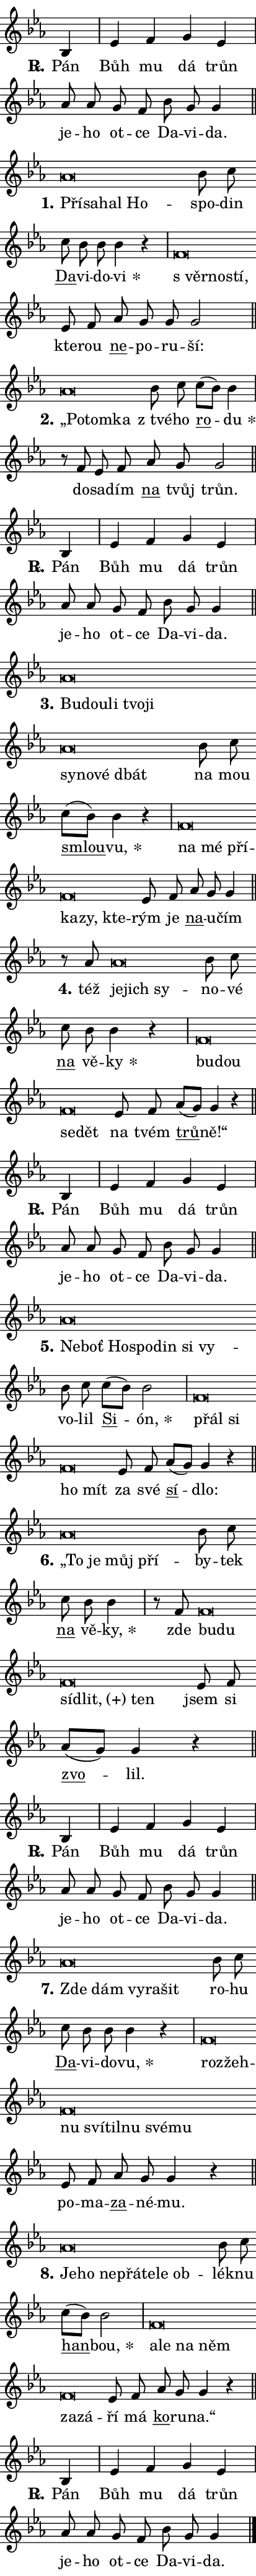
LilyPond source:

\version "2.22.1"
\header { tagline = "" }
\paper {
  indent = 0\cm
  top-margin = 0\cm
  right-margin = 0\cm
  bottom-margin = 0\cm
  left-margin = 0\cm
  paper-width = 7\cm
  page-breaking = #ly:one-page-breaking
  system-system-spacing.basic-distance = #11
  score-system-spacing.basic-distance = #11.3
  ragged-last = ##f
}


%% Author: Thomas Morley
%% https://lists.gnu.org/archive/html/lilypond-user/2020-05/msg00002.html
#(define (line-position grob)
"Returns position of @var[grob} in current system:
   @code{'start}, if at first time-step
   @code{'end}, if at last time-step
   @code{'middle} otherwise
"
  (let* ((col (ly:item-get-column grob))
         (ln (ly:grob-object col 'left-neighbor))
         (rn (ly:grob-object col 'right-neighbor))
         (col-to-check-left (if (ly:grob? ln) ln col))
         (col-to-check-right (if (ly:grob? rn) rn col))
         (break-dir-left
           (and
             (ly:grob-property col-to-check-left 'non-musical #f)
             (ly:item-break-dir col-to-check-left)))
         (break-dir-right
           (and
             (ly:grob-property col-to-check-right 'non-musical #f)
             (ly:item-break-dir col-to-check-right))))
        (cond ((eqv? 1 break-dir-left) 'start)
              ((eqv? -1 break-dir-right) 'end)
              (else 'middle))))

#(define (tranparent-at-line-position vctor)
  (lambda (grob)
  "Relying on @code{line-position} select the relevant enry from @var{vctor}.
Used to determine transparency,"
    (case (line-position grob)
      ((end) (not (vector-ref vctor 0)))
      ((middle) (not (vector-ref vctor 1)))
      ((start) (not (vector-ref vctor 2))))))

noteHeadBreakVisibility =
#(define-music-function (break-visibility)(vector?)
"Makes @code{NoteHead}s transparent relying on @var{break-visibility}"
#{
  \override NoteHead.transparent =
    #(tranparent-at-line-position break-visibility)
#})

#(define delete-ledgers-for-transparent-note-heads
  (lambda (grob)
    "Reads whether a @code{NoteHead} is transparent.
If so this @code{NoteHead} is removed from @code{'note-heads} from
@var{grob}, which is supposed to be @code{LedgerLineSpanner}.
As a result ledgers are not printed for this @code{NoteHead}"
    (let* ((nhds-array (ly:grob-object grob 'note-heads))
           (nhds-list
             (if (ly:grob-array? nhds-array)
                 (ly:grob-array->list nhds-array)
                 '()))
           ;; Relies on the transparent-property being done before
           ;; Staff.LedgerLineSpanner.after-line-breaking is executed.
           ;; This is fragile ...
           (to-keep
             (remove
               (lambda (nhd)
                 (ly:grob-property nhd 'transparent #f))
               nhds-list)))
      ;; TODO find a better method to iterate over grob-arrays, similiar
      ;; to filter/remove etc for lists
      ;; For now rebuilt from scratch
      (set! (ly:grob-object grob 'note-heads)  '())
      (for-each
        (lambda (nhd)
          (ly:pointer-group-interface::add-grob grob 'note-heads nhd))
        to-keep))))

hideNotes = {
  \noteHeadBreakVisibility #begin-of-line-visible
}
unHideNotes = {
  \noteHeadBreakVisibility #all-visible
}

% work-around for resetting accidentals
% https://lilypond.org/doc/v2.23/Documentation/notation/displaying-rhythms#unmetered-music
cadenzaMeasure = {
  \cadenzaOff
  \partial 1024 s1024
  \cadenzaOn
}

#(define-markup-command (accent layout props text) (markup?)
  "Underline accented syllable"
  (interpret-markup layout props
    #{\markup \override #'(offset . 4.3) \underline { #text }#}))

responsum = \markup \concat {
  "R" \hspace #-1.05 \path #0.1 #'((moveto 0 0.07) (lineto 0.9 0.8)) \hspace #0.05 "."
}

\layout {
    \context {
        \Staff
        \remove "Time_signature_engraver"
        \override LedgerLineSpanner.after-line-breaking = #delete-ledgers-for-transparent-note-heads
    }
    \context {
        \Voice {
            \override NoteHead.output-attributes = #'((class . "notehead"))
            \override Hairpin.height = #0.55
        }
    }
    \context {
        \Lyrics {
            \override StanzaNumber.output-attributes = #'((class . "stanzanumber"))
            \override LyricSpace.minimum-distance = #0.9
            \override LyricText.font-name = #"TeX Gyre Schola"
            \override LyricText.font-size = 1
            \override StanzaNumber.font-name = #"TeX Gyre Schola Bold"
            \override StanzaNumber.font-size = 1
        }
    }
}

% magnetic-lyrics.ily
%
%   written by
%     Jean Abou Samra <jean@abou-samra.fr>
%     Werner Lemberg <wl@gnu.org>
%
%   adapted by
%     Jiri Hon <jiri.hon@gmail.com>
%
% Version 2022-Apr-15

% https://www.mail-archive.com/lilypond-user@gnu.org/msg149350.html

#(define (Left_hyphen_pointer_engraver context)
   "Collect syllable-hyphen-syllable occurrences in lyrics and store
them in properties.  This engraver only looks to the left.  For
example, if the lyrics input is @code{foo -- bar}, it does the
following.

@itemize @bullet
@item
Set the @code{text} property of the @code{LyricHyphen} grob between
@q{foo} and @q{bar} to @code{foo}.

@item
Set the @code{left-hyphen} property of the @code{LyricText} grob with
text @q{foo} to the @code{LyricHyphen} grob between @q{foo} and
@q{bar}.
@end itemize

Use this auxiliary engraver in combination with the
@code{lyric-@/text::@/apply-@/magnetic-@/offset!} hook."
   (let ((hyphen #f)
         (text #f))
     (make-engraver
      (acknowledgers
       ((lyric-syllable-interface engraver grob source-engraver)
        (set! text grob)))
      (end-acknowledgers
       ((lyric-hyphen-interface engraver grob source-engraver)
        ;(when (not (grob::has-interface grob 'lyric-space-interface))
          (set! hyphen grob)));)
      ((stop-translation-timestep engraver)
       (when (and text hyphen)
         (ly:grob-set-object! text 'left-hyphen hyphen))
       (set! text #f)
       (set! hyphen #f)))))

#(define (lyric-text::apply-magnetic-offset! grob)
   "If the space between two syllables is less than the value in
property @code{LyricText@/.details@/.squash-threshold}, move the right
syllable to the left so that it gets concatenated with the left
syllable.

Use this function as a hook for
@code{LyricText@/.after-@/line-@/breaking} if the
@code{Left_@/hyphen_@/pointer_@/engraver} is active."
   (let ((hyphen (ly:grob-object grob 'left-hyphen #f)))
     (when hyphen
       (let ((left-text (ly:spanner-bound hyphen LEFT)))
         (when (grob::has-interface left-text 'lyric-syllable-interface)
           (let* ((common (ly:grob-common-refpoint grob left-text X))
                  (this-x-ext (ly:grob-extent grob common X))
                  (left-x-ext
                   (begin
                     ;; Trigger magnetism for left-text.
                     (ly:grob-property left-text 'after-line-breaking)
                     (ly:grob-extent left-text common X)))
                  ;; `delta` is the gap width between two syllables.
                  (delta (- (interval-start this-x-ext)
                            (interval-end left-x-ext)))
                  (details (ly:grob-property grob 'details))
                  (threshold (assoc-get 'squash-threshold details 0.2)))
             (when (< delta threshold)
               (let* (;; We have to manipulate the input text so that
                      ;; ligatures crossing syllable boundaries are not
                      ;; disabled.  For languages based on the Latin
                      ;; script this is essentially a beautification.
                      ;; However, for non-Western scripts it can be a
                      ;; necessity.
                      (lt (ly:grob-property left-text 'text))
                      (rt (ly:grob-property grob 'text))
                      (is-space (grob::has-interface hyphen 'lyric-space-interface))
                      (space (if is-space " " ""))
                      (space-markup (grob-interpret-markup grob " "))
                      (space-size (interval-length (ly:stencil-extent space-markup X)))
                      (extra-delta (if is-space space-size 0))
                      ;; Append new syllable.
                      (ltrt-space (if (and (string? lt) (string? rt))
                                (string-append lt space rt)
                                (make-concat-markup (list lt space rt))))
                      ;; Right-align `ltrt` to the right side.
                      (ltrt-space-markup (grob-interpret-markup
                               grob
                               (make-translate-markup
                                (cons (interval-length this-x-ext) 0)
                                (make-right-align-markup ltrt-space)))))
                 (begin
                   ;; Don't print `left-text`.
                   (ly:grob-set-property! left-text 'stencil #f)
                   ;; Set text and stencil (which holds all collected
                   ;; syllables so far) and shift it to the left.
                   (ly:grob-set-property! grob 'text ltrt-space)
                   (ly:grob-set-property! grob 'stencil ltrt-space-markup)
                   (ly:grob-translate-axis! grob (- (- delta extra-delta)) X))))))))))


#(define (lyric-hyphen::displace-bounds-first grob)
   ;; Make very sure this callback isn't triggered too early.
   (let ((left (ly:spanner-bound grob LEFT))
         (right (ly:spanner-bound grob RIGHT)))
     (ly:grob-property left 'after-line-breaking)
     (ly:grob-property right 'after-line-breaking)
     (ly:lyric-hyphen::print grob)))

squashThreshold = #0.4

\layout {
  \context {
    \Lyrics
    \consists #Left_hyphen_pointer_engraver
    \override LyricText.after-line-breaking =
      #lyric-text::apply-magnetic-offset!
    \override LyricHyphen.stencil = #lyric-hyphen::displace-bounds-first
    \override LyricText.details.squash-threshold = \squashThreshold
    \override LyricHyphen.minimum-distance = 0
    \override LyricHyphen.minimum-length = \squashThreshold
  }
}

squash = \override LyricText.details.squash-threshold = 9999
unSquash = \override LyricText.details.squash-threshold = \squashThreshold

left = \override LyricText.self-alignment-X = #LEFT
unLeft = \revert LyricText.self-alignment-X

starOffset = #(lambda (grob) 
                (let ((x_offset (ly:self-alignment-interface::aligned-on-x-parent grob)))
                  (if (= x_offset 0) 0 (+ x_offset 1.2))))

star = #(define-music-function (syllable)(string?)
"Append star separator at the end of a syllable"
#{
  \once \override LyricText.X-offset = #starOffset
  \lyricmode { \markup {
    #syllable
    \override #'((font-name . "TeX Gyre Schola Bold")) \hspace #0.2 \lower #0.65 \larger "*"
  } }
#})

starAccent = #(define-music-function (syllable)(string?)
"Append star separator at the end of a syllable and make accent"
#{
  \once \override LyricText.X-offset = #starOffset
  \lyricmode { \markup {
    \accent #syllable
    \override #'((font-name . "TeX Gyre Schola Bold")) \hspace #0.2 \lower #0.65 \larger "*"
  } }
#})

breath = #(define-music-function (syllable)(string?)
"Append breathing indicator at the end of a syllable"
#{
  \lyricmode { \markup { #syllable "+" } }
#})

optionalBreath = #(define-music-function (syllable)(string?)
"Append optional breathing indicator at the end of a syllable"
#{
  \lyricmode { \markup { #syllable "(+)" } }
#})


\score {
    <<
        \new Voice = "melody" { \cadenzaOn \key es \major \relative { bes4 \cadenzaMeasure \bar "|" es f g es \cadenzaMeasure \bar "|" as8 as g f bes g g4 \cadenzaMeasure \bar "||" \break } }
        \new Lyrics \lyricsto "melody" { \lyricmode { \set stanza = \responsum
Pán Bůh mu dá trůn je -- ho ot -- ce Da -- vi -- da. } }
    >>
    \layout {}
}

\score {
    <<
        \new Voice = "melody" { \cadenzaOn \key es \major \relative { as'\breve*1/16 \hideNotes \breve*1/16 \bar "" \breve*1/16 \breve*1/16 \bar "" \unHideNotes bes8 c \bar "" c bes bes bes4 r \cadenzaMeasure \bar "|" f\breve*1/16 \hideNotes \breve*1/16 \breve*1/16 \bar "" \unHideNotes es8 f \bar "" as g g g2 \cadenzaMeasure \bar "||" \break } }
        \new Lyrics \lyricsto "melody" { \lyricmode { \set stanza = "1."
\left Pří -- \squash sa -- hal Ho -- \unLeft \unSquash spo -- din \markup \accent Da -- vi -- do -- \star vi \left "s věr" -- \squash no -- stí, \unLeft \unSquash kte -- rou \markup \accent ne -- po -- ru -- ší: } }
    >>
    \layout {}
}

\score {
    <<
        \new Voice = "melody" { \cadenzaOn \key es \major \relative { as'\breve*1/16 \hideNotes \breve*1/16 \breve*1/16 \bar "" \unHideNotes bes8 c \bar "" c[( bes)] bes4 \cadenzaMeasure \bar "|" r8 f es8 f \bar "" as g g2 \cadenzaMeasure \bar "||" \break } }
        \new Lyrics \lyricsto "melody" { \lyricmode { \set stanza = "2."
\left „Po -- \squash tom -- ka \unLeft \unSquash "z tvé" -- ho \markup \accent ro -- \star du do -- sa -- dím \markup \accent na tvůj trůn. } }
    >>
    \layout {}
}

\score {
    <<
        \new Voice = "melody" { \cadenzaOn \key es \major \relative { bes4 \cadenzaMeasure \bar "|" es f g es \cadenzaMeasure \bar "|" as8 as g f bes g g4 \cadenzaMeasure \bar "||" \break } }
        \new Lyrics \lyricsto "melody" { \lyricmode { \set stanza = \responsum
Pán Bůh mu dá trůn je -- ho ot -- ce Da -- vi -- da. } }
    >>
    \layout {}
}

\score {
    <<
        \new Voice = "melody" { \cadenzaOn \key es \major \relative { as'\breve*1/16 \hideNotes \breve*1/16 \bar "" \breve*1/16 \bar "" \breve*1/16 \bar "" \breve*1/16 \bar "" \breve*1/16 \bar "" \breve*1/16 \bar "" \breve*1/16 \breve*1/16 \bar "" \unHideNotes bes8 c \bar "" c[( bes)] bes4 r \cadenzaMeasure \bar "|" f\breve*1/16 \hideNotes \breve*1/16 \bar "" \breve*1/16 \bar "" \breve*1/16 \bar "" \breve*1/16 \breve*1/16 \bar "" \unHideNotes es8 f \bar "" as g g4 \cadenzaMeasure \bar "||" \break } }
        \new Lyrics \lyricsto "melody" { \lyricmode { \set stanza = "3."
\left Bu -- \squash dou -- li tvo -- ji sy -- no -- vé dbát \unLeft \unSquash na mou \markup \accent smlou -- \star vu, \left na \squash mé pří -- ka -- zy, kte -- \unLeft \unSquash rým je \markup \accent na -- u -- čím } }
    >>
    \layout {}
}

\score {
    <<
        \new Voice = "melody" { \cadenzaOn \key es \major \relative { r8 as'8 as\breve*1/16 \hideNotes \breve*1/16 \breve*1/16 \bar "" \unHideNotes bes8 c \bar "" c bes bes4 r \cadenzaMeasure \bar "|" f\breve*1/16 \hideNotes \breve*1/16 \bar "" \breve*1/16 \breve*1/16 \bar "" \unHideNotes es8 f \bar "" as[( g)] g4 r \cadenzaMeasure \bar "||" \break } }
        \new Lyrics \lyricsto "melody" { \lyricmode { \set stanza = "4."
též \left je -- \squash jich sy -- \unLeft \unSquash no -- vé \markup \accent na vě -- \star ky \left bu -- \squash dou se -- dět \unLeft \unSquash na tvém \markup \accent trů -- ně!“ } }
    >>
    \layout {}
}

\score {
    <<
        \new Voice = "melody" { \cadenzaOn \key es \major \relative { bes4 \cadenzaMeasure \bar "|" es f g es \cadenzaMeasure \bar "|" as8 as g f bes g g4 \cadenzaMeasure \bar "||" \break } }
        \new Lyrics \lyricsto "melody" { \lyricmode { \set stanza = \responsum
Pán Bůh mu dá trůn je -- ho ot -- ce Da -- vi -- da. } }
    >>
    \layout {}
}

\score {
    <<
        \new Voice = "melody" { \cadenzaOn \key es \major \relative { as'\breve*1/16 \hideNotes \breve*1/16 \bar "" \breve*1/16 \bar "" \breve*1/16 \bar "" \breve*1/16 \bar "" \breve*1/16 \breve*1/16 \bar "" \unHideNotes bes8 c \bar "" c[( bes)] bes2 \cadenzaMeasure \bar "|" f\breve*1/16 \hideNotes \breve*1/16 \bar "" \breve*1/16 \breve*1/16 \bar "" \unHideNotes es8 f \bar "" as[( g)] g4 r \cadenzaMeasure \bar "||" \break } }
        \new Lyrics \lyricsto "melody" { \lyricmode { \set stanza = "5."
\left Ne -- \squash boť Ho -- spo -- din si vy -- \unLeft \unSquash vo -- lil \markup \accent Si -- \star ón, \left přál \squash si ho mít \unLeft \unSquash za své \markup \accent sí -- dlo: } }
    >>
    \layout {}
}

\score {
    <<
        \new Voice = "melody" { \cadenzaOn \key es \major \relative { as'\breve*1/16 \hideNotes \breve*1/16 \bar "" \breve*1/16 \breve*1/16 \bar "" \unHideNotes bes8 c \bar "" c bes bes4 \cadenzaMeasure \bar "|" r8 f8 f\breve*1/16 \hideNotes \breve*1/16 \bar "" \breve*1/16 \bar "" \breve*1/16 \breve*1/16 \bar "" \unHideNotes es8 f \bar "" as[( g)] g4 r \cadenzaMeasure \bar "||" \break } }
        \new Lyrics \lyricsto "melody" { \lyricmode { \set stanza = "6."
\left „To \squash je můj pří -- \unLeft \unSquash by -- tek \markup \accent na vě -- \star ky, zde \left bu -- \squash du sí -- \optionalBreath dlit, ten \unLeft \unSquash jsem si \markup \accent zvo -- lil. } }
    >>
    \layout {}
}

\score {
    <<
        \new Voice = "melody" { \cadenzaOn \key es \major \relative { bes4 \cadenzaMeasure \bar "|" es f g es \cadenzaMeasure \bar "|" as8 as g f bes g g4 \cadenzaMeasure \bar "||" \break } }
        \new Lyrics \lyricsto "melody" { \lyricmode { \set stanza = \responsum
Pán Bůh mu dá trůn je -- ho ot -- ce Da -- vi -- da. } }
    >>
    \layout {}
}

\score {
    <<
        \new Voice = "melody" { \cadenzaOn \key es \major \relative { as'\breve*1/16 \hideNotes \breve*1/16 \bar "" \breve*1/16 \bar "" \breve*1/16 \breve*1/16 \bar "" \unHideNotes bes8 c \bar "" c bes bes bes4 r \cadenzaMeasure \bar "|" f\breve*1/16 \hideNotes \breve*1/16 \bar "" \breve*1/16 \bar "" \breve*1/16 \bar "" \breve*1/16 \bar "" \breve*1/16 \bar "" \breve*1/16 \breve*1/16 \bar "" \unHideNotes es8 f \bar "" as g g4 r \cadenzaMeasure \bar "||" \break } }
        \new Lyrics \lyricsto "melody" { \lyricmode { \set stanza = "7."
\left Zde \squash dám vy -- ra -- šit \unLeft \unSquash ro -- hu \markup \accent Da -- vi -- do -- \star vu, \left roz -- \squash žeh -- nu sví -- til -- nu své -- mu \unLeft \unSquash po -- ma -- \markup \accent za -- né -- mu. } }
    >>
    \layout {}
}

\score {
    <<
        \new Voice = "melody" { \cadenzaOn \key es \major \relative { as'\breve*1/16 \hideNotes \breve*1/16 \bar "" \breve*1/16 \bar "" \breve*1/16 \bar "" \breve*1/16 \bar "" \breve*1/16 \breve*1/16 \bar "" \unHideNotes bes8 c \bar "" c[( bes)] bes2 \cadenzaMeasure \bar "|" f\breve*1/16 \hideNotes \breve*1/16 \bar "" \breve*1/16 \bar "" \breve*1/16 \bar "" \breve*1/16 \breve*1/16 \bar "" \unHideNotes es8 f \bar "" as g g4 r \cadenzaMeasure \bar "||" \break } }
        \new Lyrics \lyricsto "melody" { \lyricmode { \set stanza = "8."
\left Je -- \squash ho ne -- přá -- te -- le ob -- \unLeft \unSquash lék -- nu \markup \accent han -- \star bou, \left a -- \squash le na něm za -- zá -- \unLeft \unSquash ří má \markup \accent ko -- ru -- na.“ } }
    >>
    \layout {}
}

\score {
    <<
        \new Voice = "melody" { \cadenzaOn \key es \major \relative { bes4 \cadenzaMeasure \bar "|" es f g es \cadenzaMeasure \bar "|" as8 as g f bes g g4 \cadenzaMeasure \bar "||" \break } \bar "|." }
        \new Lyrics \lyricsto "melody" { \lyricmode { \set stanza = \responsum
Pán Bůh mu dá trůn je -- ho ot -- ce Da -- vi -- da. } }
    >>
    \layout {}
}
